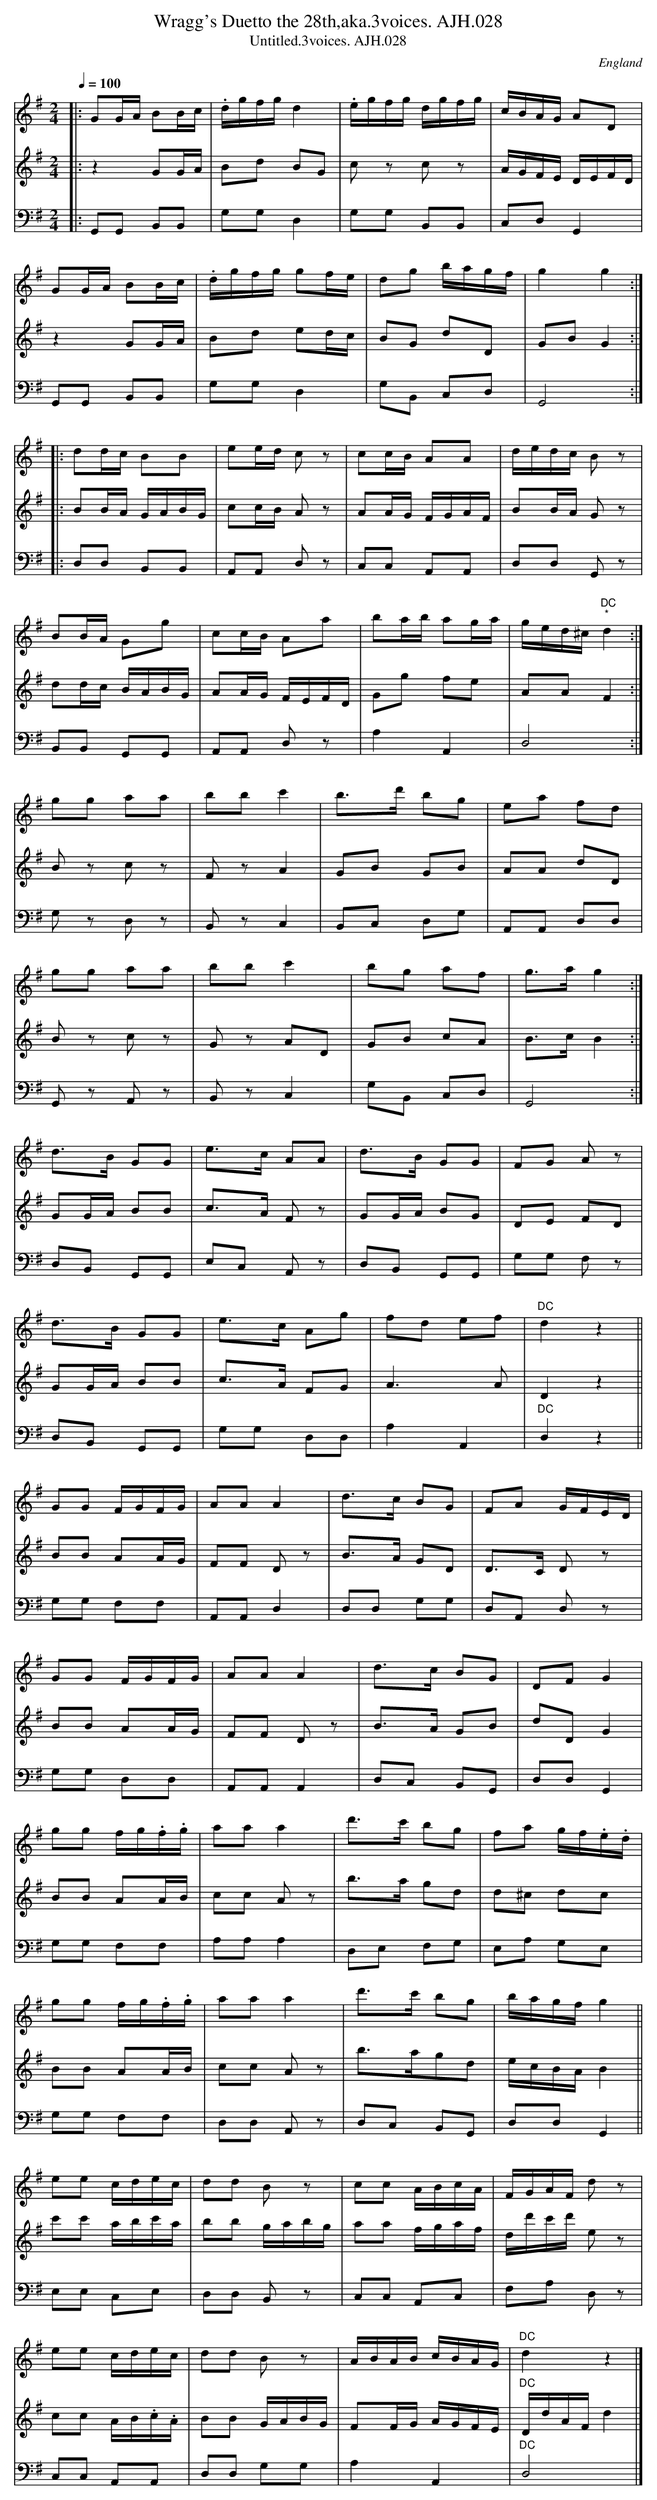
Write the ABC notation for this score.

X:1
T:Wragg's Duetto the 28th,aka.3voices. AJH.028
T:Untitled.3voices. AJH.028
M:2/4
L:1/8
Q:1/4=100
O:England
V:1
V:2
V:3 clef=bass
K:G major
[V:1] |:GG/A/ BB/c/ | .d/g/f/g/ d2 | .e/g/f/g/ d/g/f/g/ | c/B/A/G/ AD |
[V:2] |:z2GG/A/ | Bd BG | cz cz | A/G/F/E/ D/E/F/D/ |
[V:3] |:G,,G,, B,,B,, | G,G, D,2 | G,G, B,,B,, | C,D, G,,2 |
[V:1] GG/A/ BB/c/ | .d/g/f/g/ gf/e/ | dg b/a/g/f/ | g2g2 :|
[V:2] z2GG/A/ | Bd ed/c/ | BG dD | GBG2 :|
[V:3] G,,G,, B,,B,, | G,G, D,2 | G,B,, C,D, | G,,4 :|
[V:1] |: dd/c/ BB | ee/d/ cz | cc/B/ AA | d/e/d/c/ Bz |
[V:2] |: BB/A/ G/A/B/G/ | cc/B/ Az | AA/G/ F/G/A/F/ | BB/A/ Gz |
[V:3] |: D,D, B,,B,, | A,,A,, D,z | C,C, A,,A,, | D,D, G,,z |
[V:1] BB/A/ Gg | cc/B/ Aa | ba/b/ ag/a/ | g/e/d/^c/"DC""*"d2 :|
[V:2] dd/c/ B/A/B/G/ | AA/G/ F/E/F/D/ | Gg fe | AA F2 :|
[V:3] B,,B,, G,,G,, | A,,A,, D,z | A,2A,,2 | D,4 :|
[V:1] gg aa | bb c'2 | b>d' bg | ea fd |
[V:2] Bz cz | FzA2 | GB GB | AA dD |
[V:3] G,z D,z | B,,z C,2 | B,,C, D,G, |A,,A,, D,D, |
[V:1] gg aa | bb c'2 | bg af | g>a g2 :|
[V:2] Bz cz | Gz AD | GB cA | B>c B2 :|
[V:3]  G,,z A,,z | B,,z C,2 | G,B,, C,D, | G,,4 :|
[V:1] d>B GG | e>c AA | d>B GG | FG Az |
[V:2] GG/A/ BB | c>A Fz | GG/A/ BG | DE FD |
[V:3] D,B,, G,,G,, | E,C, A,,z | D,B,, G,,G,, | G,G, F,z |
[V:1] d>B GG | e>c Ag | fd ef | "DC"d2z2 ||
[V:2] GG/A/ BB | c>A FG | A3A | D2z2 ||
[V:3] D,B,, G,,G,, | G,G, D,D, | A,2A,,2 | "DC"D,2z2 ||
[V:1] GG F/G/F/G/ | AAA2 | d>c BG | FA G/F/E/D/ |
[V:2] BB AA/G/ | FF Dz | B>A GD | D>C Dz |
[V:3] G,G, F,F, | A,,A,, D,2 | D,D, G,G, | D,A,, D,z |
[V:1] GG F/G/F/G/ | AAA2 | d>c BG | DFG2 |
[V:2] BB AA/G/ | FF Dz | B>A GB | dD G2 |
[V:3] G,G, D,D, | A,,A,, A,,2 | D,C, B,,G,, | D,D, G,,2 |
[V:1] gg f/g/.f/.g/ | aaa2 | d'>c' bg | fa g/f/.e/.d/ |
[V:2] BB AA/B/ | cc Az | b>a gd | d^c dc |
[V:3] G,G, F,F, | A,A, A,2 | D,E, F,G, | E,A, G,E, |
[V:1] gg f/g/.f/.g/ | aaa2 | d'>c' bg | b/a/g/f/g2 ||
[V:2] BB AA/B/ | cc Az | b>agd | e/c/B/A/B2 ||
[V:3] G,G, F,F, | D,D, A,,z | D,C, B,,G,, | D,D, G,,2 ||
[V:1] ee c/d/e/c/ | dd Bz | cc A/B/c/A/ | F/G/A/F/ dz |
[V:2] c'c' a/b/c'/a/ | bb g/a/b/g/ | aa f/g/a/f/ | d/d'/c'/d'/ ez |
[V:3] E,E, C,E, | D,D, B,,z | C,C, A,,C, | F,A, D,z |
[V:1] ee c/d/e/c/ | dd Bz | A/B/A/B/ c/B/A/G/ | "DC"d2z2|]
[V:2] cc A/B/.c/.A/ | BB G/A/B/G/ | FF/G/ A/G/F/E/ | "DC"D/d/A/F/d2|]
[V:3] C,C, A,,A,, | D,D, G,G, | A,2A,,2 | "DC"D,4|]
